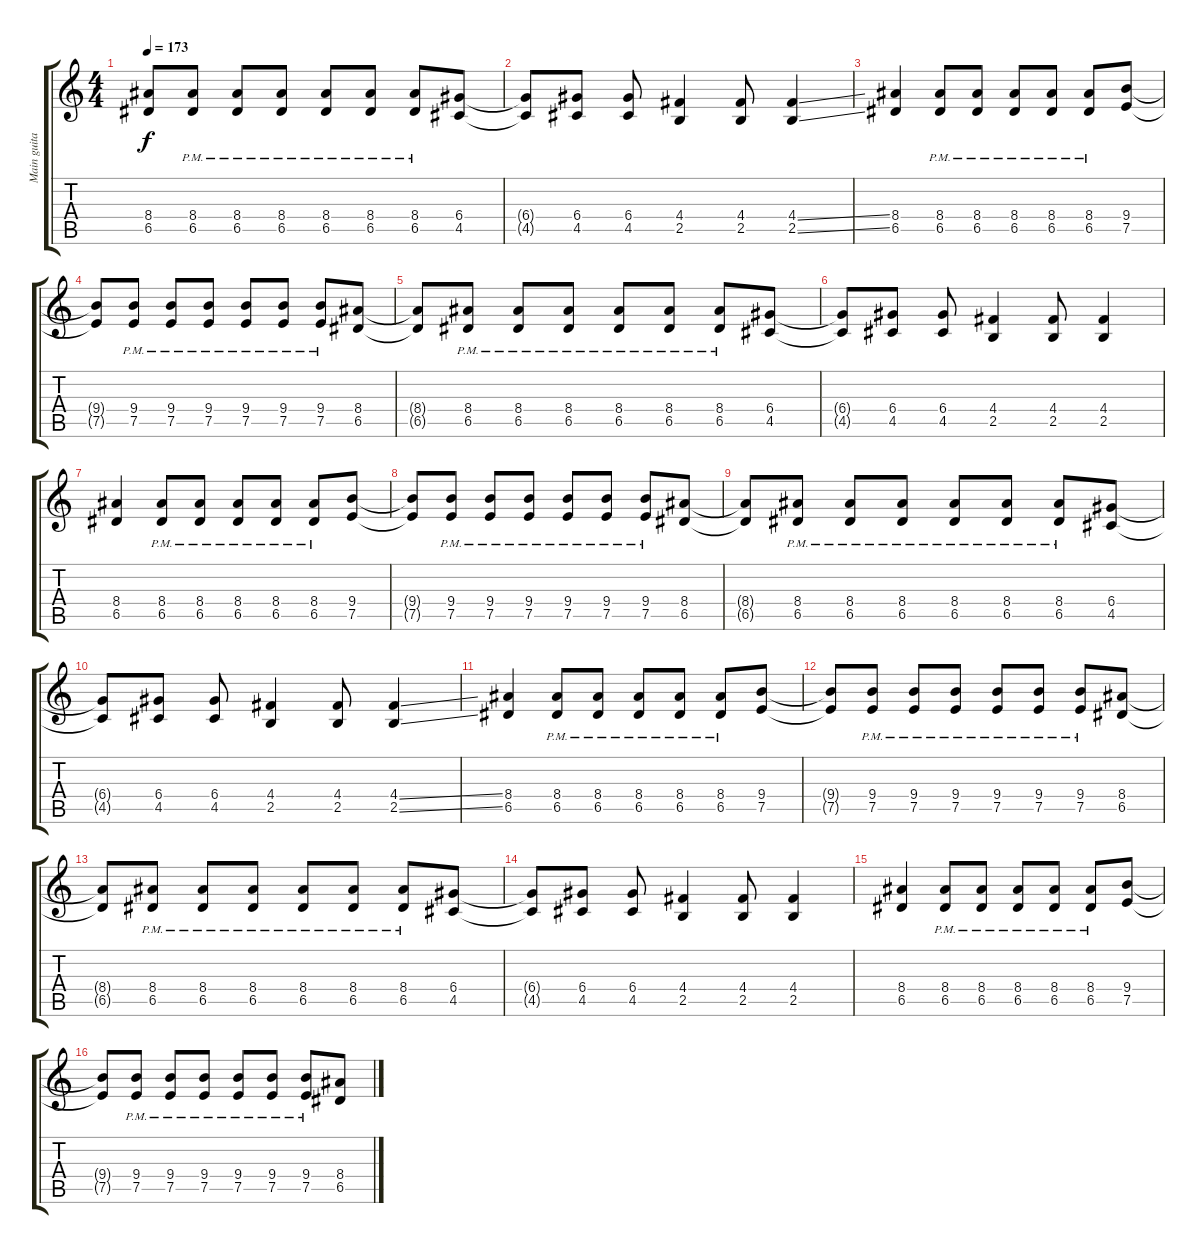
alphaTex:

\track ("Main guitar" "Main guita") {instrument distortionguitar}
\staff {score tabs}
\tuning (E4 B3 G3 D3 A2 E2) {hide}
\ts (4 4)
\tempo 173
\clef g2
\ks c
(8.4{t} 6.5{t}).8{dy f} (8.4{pm} 6.5{pm}).8 (8.4{pm} 6.5{pm}).8 (8.4{pm} 6.5{pm}).8 (8.4{pm} 6.5{pm}).8 (8.4{pm} 6.5{pm}).8 (8.4{pm} 6.5{pm}).8 (6.4 4.5).8 |
(6.4{t} 4.5{t}).8 (6.4 4.5).8 (6.4 4.5).8 (4.4 2.5).4 (4.4 2.5).8 (4.4{ss} 2.5{ss}).4 |
(8.4 6.5).4 (8.4{pm} 6.5{pm}).8 (8.4{pm} 6.5{pm}).8 (8.4{pm} 6.5{pm}).8 (8.4{pm} 6.5{pm}).8 (8.4{pm} 6.5{pm}).8 (9.4 7.5).8 |
(9.4{t} 7.5{t}).8 (9.4{pm} 7.5{pm}).8 (9.4{pm} 7.5{pm}).8 (9.4{pm} 7.5{pm}).8 (9.4{pm} 7.5{pm}).8 (9.4{pm} 7.5{pm}).8 (9.4{pm} 7.5{pm}).8 (8.4 6.5).8 |
(8.4{t} 6.5{t}).8 (8.4{pm} 6.5{pm}).8 (8.4{pm} 6.5{pm}).8 (8.4{pm} 6.5{pm}).8 (8.4{pm} 6.5{pm}).8 (8.4{pm} 6.5{pm}).8 (8.4{pm} 6.5{pm}).8 (6.4 4.5).8 |
(6.4{t} 4.5{t}).8 (6.4 4.5).8 (6.4 4.5).8 (4.4 2.5).4 (4.4 2.5).8 (4.4 2.5).4 |
(8.4 6.5).4 (8.4{pm} 6.5{pm}).8 (8.4{pm} 6.5{pm}).8 (8.4{pm} 6.5{pm}).8 (8.4{pm} 6.5{pm}).8 (8.4{pm} 6.5{pm}).8 (9.4 7.5).8 |
(9.4{t} 7.5{t}).8 (9.4{pm} 7.5{pm}).8 (9.4{pm} 7.5{pm}).8 (9.4{pm} 7.5{pm}).8 (9.4{pm} 7.5{pm}).8 (9.4{pm} 7.5{pm}).8 (9.4{pm} 7.5{pm}).8 (8.4 6.5).8 |
(8.4{t} 6.5{t}).8 (8.4{pm} 6.5{pm}).8 (8.4{pm} 6.5{pm}).8 (8.4{pm} 6.5{pm}).8 (8.4{pm} 6.5{pm}).8 (8.4{pm} 6.5{pm}).8 (8.4{pm} 6.5{pm}).8 (6.4 4.5).8 |
(6.4{t} 4.5{t}).8 (6.4 4.5).8 (6.4 4.5).8 (4.4 2.5).4 (4.4 2.5).8 (4.4{ss} 2.5{ss}).4 |
(8.4 6.5).4 (8.4{pm} 6.5{pm}).8 (8.4{pm} 6.5{pm}).8 (8.4{pm} 6.5{pm}).8 (8.4{pm} 6.5{pm}).8 (8.4{pm} 6.5{pm}).8 (9.4 7.5).8 |
(9.4{t} 7.5{t}).8 (9.4{pm} 7.5{pm}).8 (9.4{pm} 7.5{pm}).8 (9.4{pm} 7.5{pm}).8 (9.4{pm} 7.5{pm}).8 (9.4{pm} 7.5{pm}).8 (9.4{pm} 7.5{pm}).8 (8.4 6.5).8 |
(8.4{t} 6.5{t}).8 (8.4{pm} 6.5{pm}).8 (8.4{pm} 6.5{pm}).8 (8.4{pm} 6.5{pm}).8 (8.4{pm} 6.5{pm}).8 (8.4{pm} 6.5{pm}).8 (8.4{pm} 6.5{pm}).8 (6.4 4.5).8 |
(6.4{t} 4.5{t}).8 (6.4 4.5).8 (6.4 4.5).8 (4.4 2.5).4 (4.4 2.5).8 (4.4 2.5).4 |
(8.4 6.5).4 (8.4{pm} 6.5{pm}).8 (8.4{pm} 6.5{pm}).8 (8.4{pm} 6.5{pm}).8 (8.4{pm} 6.5{pm}).8 (8.4{pm} 6.5{pm}).8 (9.4 7.5).8 |
(9.4{t} 7.5{t}).8 (9.4{pm} 7.5{pm}).8 (9.4{pm} 7.5{pm}).8 (9.4{pm} 7.5{pm}).8 (9.4{pm} 7.5{pm}).8 (9.4{pm} 7.5{pm}).8 (9.4{pm} 7.5{pm}).8 (8.4 6.5).8
